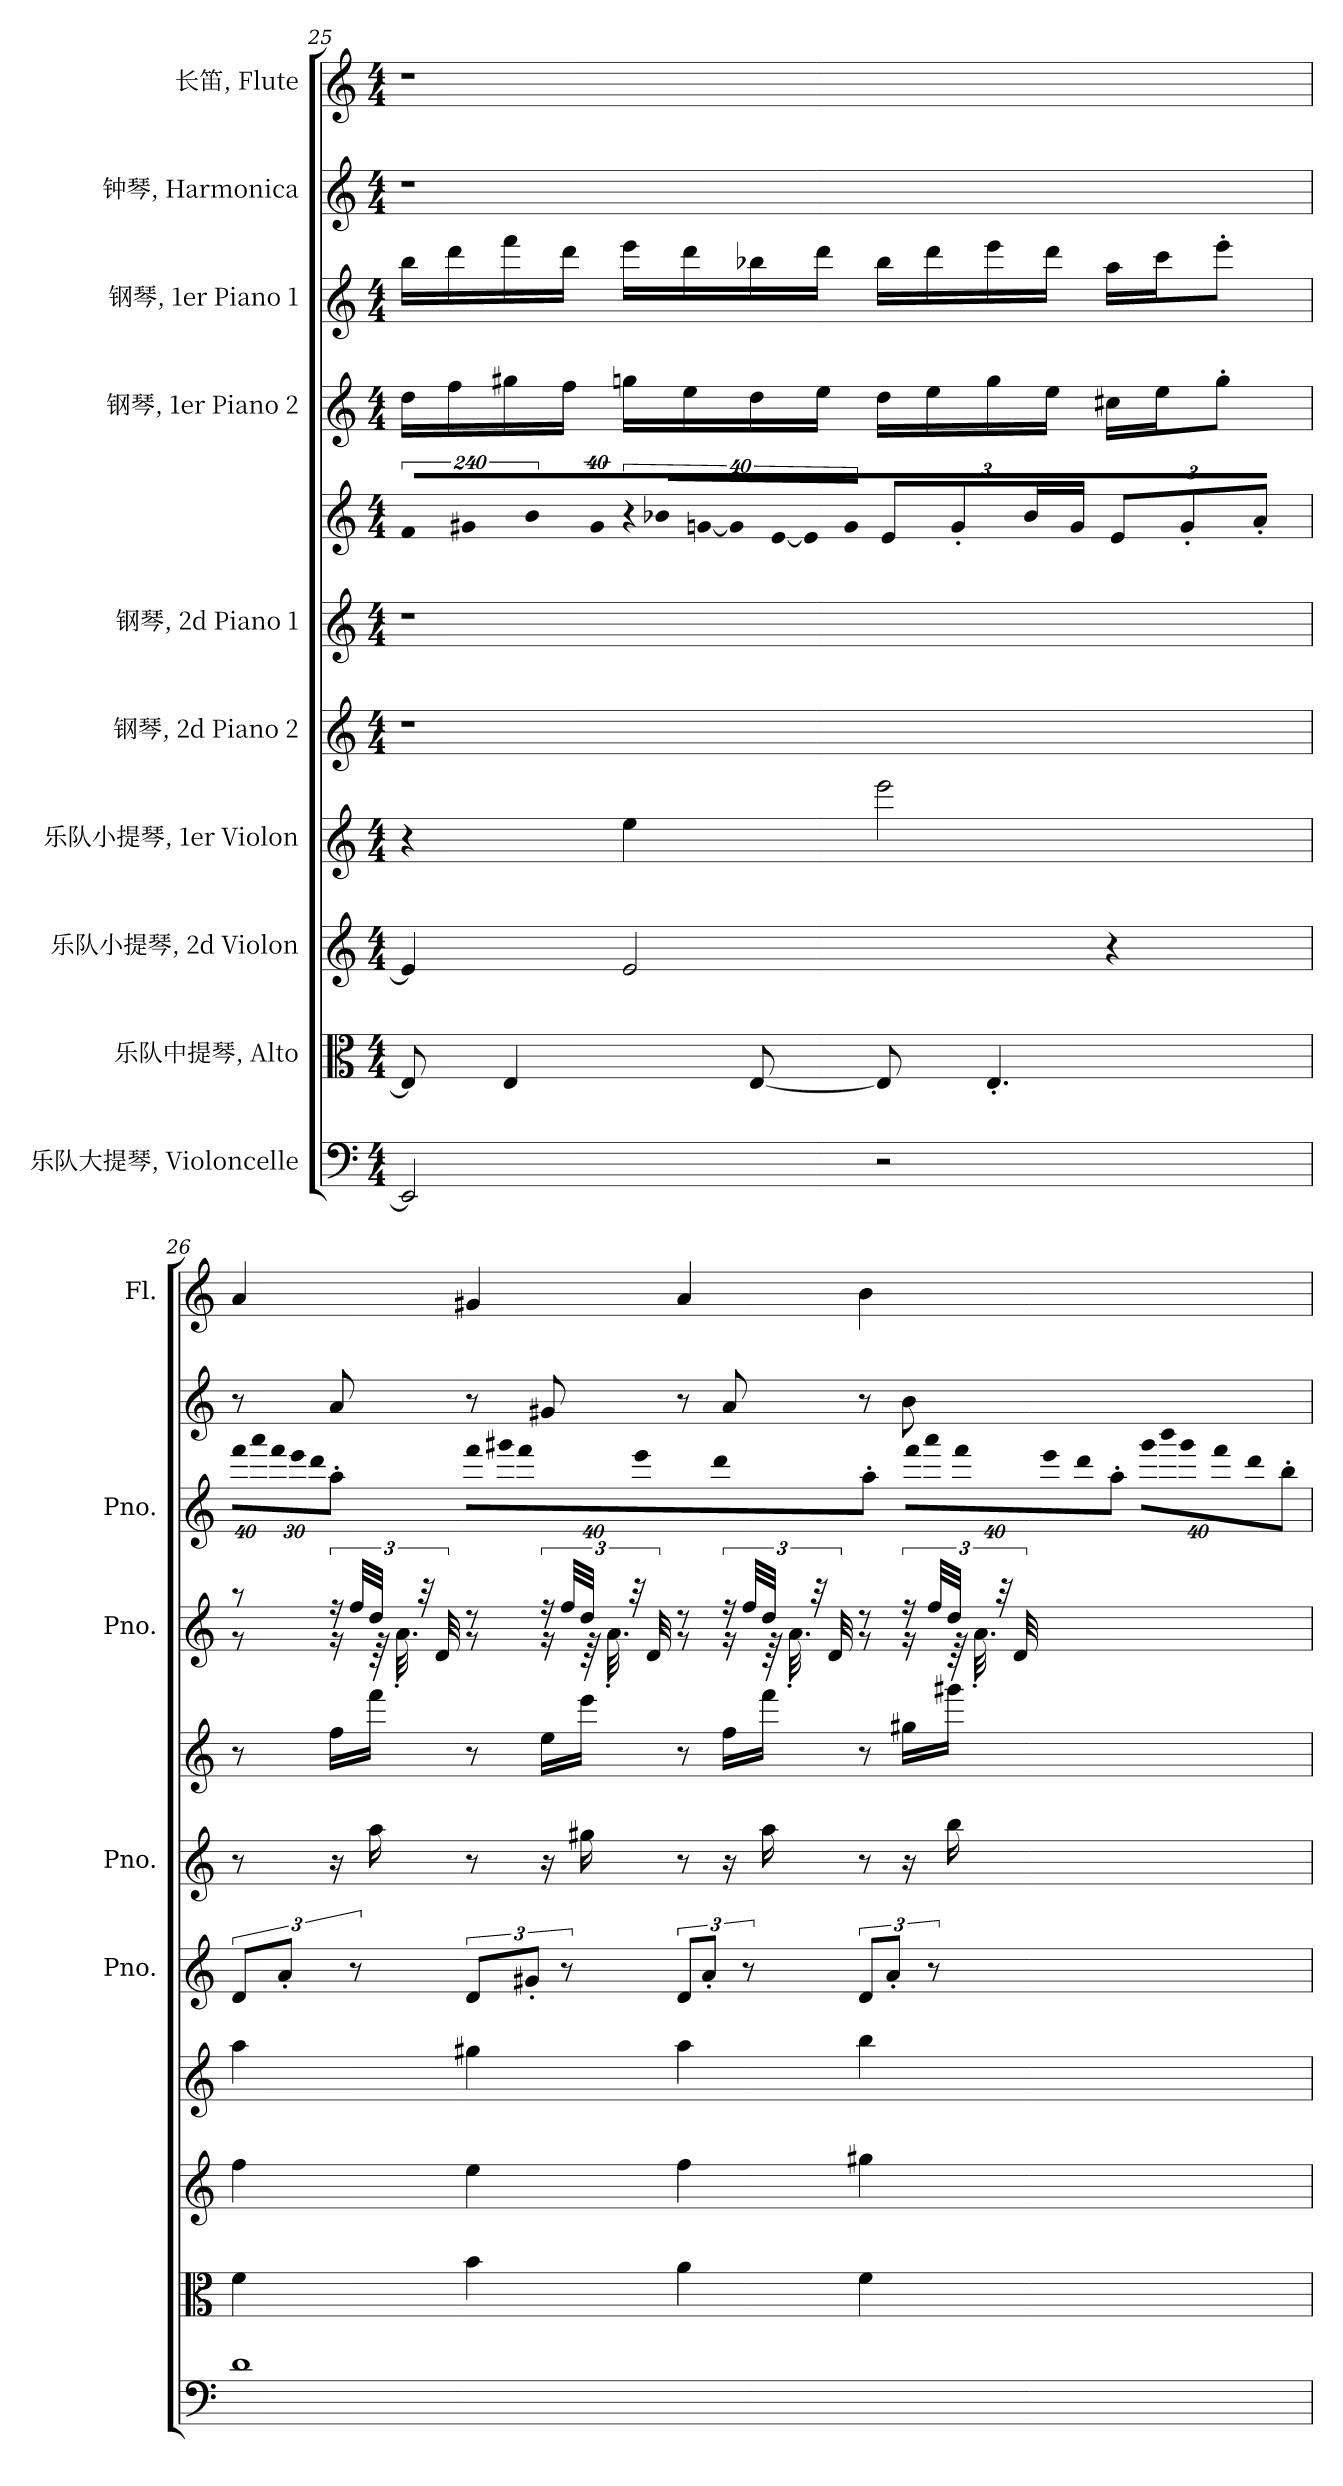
**kern	**kern	**kern	**kern	**kern	**kern	**kern	**kern	**kern	**kern	**kern
*part10	*part9	*part8	*part7	*part6	*part5	*part5	*part4	*part3	*part2	*part1
*staff11	*staff10	*staff9	*staff8	*staff7	*staff6	*staff5	*staff4	*staff3	*staff2	*staff1
*I"乐队大提琴, Violoncelle	*I"乐队中提琴, Alto	*I"乐队小提琴, 2d Violon	*I"乐队小提琴, 1er Violon	*I"钢琴, 2d Piano 2	*I"钢琴, 2d Piano 1	*	*I"钢琴, 1er Piano 2	*I"钢琴, 1er Piano 1	*I"钟琴, Harmonica	*I"长笛, Flute
*	*	*	*	*I'Pno.	*I'Pno.	*	*I'Pno.	*I'Pno.	*	*I'Fl.
!!LO:PB:g=z
*clefF4	*clefC3	*clefG2	*clefG2	*clefG2	*clefG2	*clefG2	*clefG2	*clefG2	*clefG2	*clefG2
*	*	*	*	*	*	*	*	*	*ITrd-14c-24	*
*k[]	*k[]	*k[]	*k[]	*k[]	*k[]	*k[]	*k[]	*k[]	*k[]	*k[]
*M4/4	*M4/4	*M4/4	*M4/4	*M4/4	*M4/4	*M4/4	*M4/4	*M4/4	*M4/4	*M4/4
*MM67	*MM67	*MM67	*MM67	*MM67	*MM67	*MM67	*MM67	*MM67	*MM67	*MM67
=25	=25	=25	=25	=25	=25	=25	=25	=25	=25	=25
!	!	!	!	!	!	!LO:N:vis=16	!	!	!	!
2EE/]	8E/]	4e/]	4r	1r	1r	1920%137f/LL	16dd\LL	16bb\LL	1r	1r
.	.	.	.	.	.	.	16ff\	16ddd\	.	.
!	!	!	!	!	!	!LO:N:vis=16	!	!	!	!
.	.	.	.	.	.	1920%137g#X/	.	.	.	.
.	4E/	.	.	.	.	.	16gg#X\	16fff\	.	.
!	!	!	!	!	!	!LO:N:vis=16	!	!	!	!
.	.	.	.	.	.	1920%137b/	.	.	.	.
.	.	.	.	.	.	.	16ff\JJ	16ddd\JJ	.	.
!	!	!	!	!	!	!LO:N:vis=32	!	!	!	!
.	.	.	.	.	.	640%23g#/JJk	.	.	.	.
!	!	!	!	!	!	!LO:N:vis=32	!	!	!	!
.	.	2e/	4ee\	.	.	640%23r	16ggn\LL	16eee\LL	.	.
!	!	!	!	!	!	!LO:N:vis=32	!	!	!	!
.	.	.	.	.	.	640%23b-X/LLL	.	.	.	.
.	.	.	.	.	.	.	16ee\	16ddd\	.	.
!	!	!	!	!	!	!LO:N:vis=32	!	!	!	!
.	.	.	.	.	.	[640%23gn/	.	.	.	.
!	!	!	!	!	!	!LO:N:vis=32	!	!	!	!
.	.	.	.	.	.	640%23g/]	.	.	.	.
.	[8E/	.	.	.	.	.	16dd\	16bb-X\	.	.
!	!	!	!	!	!	!LO:N:vis=32	!	!	!	!
.	.	.	.	.	.	[640%23e/	.	.	.	.
!	!	!	!	!	!	!LO:N:vis=32	!	!	!	!
.	.	.	.	.	.	640%23e/]	.	.	.	.
.	.	.	.	.	.	.	16ee\JJ	16ddd\JJ	.	.
!	!	!	!	!	!	!LO:N:vis=32	!	!	!	!
.	.	.	.	.	.	640%23g/JJJ	.	.	.	.
2r	8E/]	.	2eee\	.	.	.	16dd\LL	16bb-\LL	.	.
*	*	*	*	*	*	*Xbrackettup	*	*	*	*
.	.	.	.	.	.	12e/L	.	.	.	.
.	.	.	.	.	.	.	16ee\	16ddd\	.	.
.	.	.	.	.	.	12g'/	.	.	.	.
.	4.E'/	.	.	.	.	.	16gg\	16eee\	.	.
.	.	.	.	.	.	24b-/L	.	.	.	.
.	.	.	.	.	.	.	16ee\JJ	16ddd\JJ	.	.
.	.	.	.	.	.	24g/JJ	.	.	.	.
.	.	4r	.	.	.	.	16cc#X\LL	16aa\LL	.	.
.	.	.	.	.	.	12e/L	.	.	.	.
.	.	.	.	.	.	.	16ee\J	16ccc\J	.	.
.	.	.	.	.	.	12g'/	.	.	.	.
.	.	.	.	.	.	.	8gg'\J	8eee'\J	.	.
.	.	.	.	.	.	12a'/J	.	.	.	.
640ryy	640ryy	640ryy	640ryy	640ryy	640ryy	.	640ryy	640ryy	640ryy	640ryy
!!LO:PB:g=z
=26	=26	=26	=26	=26	=26	=26	=26	=26	=26	=26
*	*	*	*	*	*	*	*^	*	*	*
*	*	*	*	*	*	*	*	*	*Xbrackettup	*	*
*	*	*	*	*	*	*	*v	*v	*	*	*
*	*	*	*	*	*	*	*	*	*	*MM70
*	*	*	*	*	*	*	*^	*	*	*
!	!	!	!	!	!	!	!	!	!LO:N:vis=32	!	!
1d	4f\	4ff\	4aa\	12d/L	8r	8r	8r	8r	640%23fff\LLL	8r	4a/
!	!	!	!	!	!	!	!	!	!LO:N:vis=32	!	!
.	.	.	.	.	.	.	.	.	640%23aaa\	.	.
!	!	!	!	!	!	!	!	!	!LO:N:vis=256%9	!	!
.	.	.	.	.	.	.	.	.	960%17fff\L	.	.
.	.	.	.	12a'/J	.	.	.	.	.	.	.
!	!	!	!	!	!	!	!	!	!LO:N:vis=256%9	!	!
.	.	.	.	.	.	.	.	.	960%17eee\	.	.
!	!	!	!	!	!	!	!	!	!LO:N:vis=256%9	!	!
.	.	.	.	.	.	.	.	.	960%17ddd\JJJ	.	.
.	.	.	.	.	16r	16ff\LL	24r	16r	8aa'\J	8aaa/	.
.	.	.	.	12r	.	.	48ff/LLL	.	.	.	.
.	.	.	.	.	16aa\	16fff\JJ	48dd/JJJ	64r	.	.	.
.	.	.	.	.	.	.	.	32.a'\	.	.	.
.	.	.	.	.	.	.	48r	.	.	.	.
.	.	.	.	.	.	.	48d/	.	.	.	.
!	!	!	!	!	!	!	!	!	!LO:N:vis=32	!	!
.	4b\	4ee\	4gg#X\	12d/L	8r	8r	8r	8r	640%23fff\LLL	8r	4g#X/
!	!	!	!	!	!	!	!	!	!LO:N:vis=32	!	!
.	.	.	.	.	.	.	.	.	640%23ggg#X\	.	.
!	!	!	!	!	!	!	!	!	!LO:N:vis=256%9	!	!
.	.	.	.	.	.	.	.	.	960%17fff\L	.	.
.	.	.	.	12g#X'/J	.	.	.	.	.	.	.
!	!	!	!	!	!	!	!	!	!LO:N:vis=256%9	!	!
.	.	.	.	.	.	.	.	.	960%17eee\	.	.
!	!	!	!	!	!	!	!	!	!LO:N:vis=256%9	!	!
.	.	.	.	.	.	.	.	.	960%17ddd\JJJ	.	.
.	.	.	.	.	16r	16ee\LL	24r	16r	8aa'\J	8ggg#X/	.
.	.	.	.	12r	.	.	48ff/LLL	.	.	.	.
.	.	.	.	.	16gg#X\	16eee\JJ	48dd/JJJ	64r	.	.	.
.	.	.	.	.	.	.	.	32.a'\	.	.	.
.	.	.	.	.	.	.	48r	.	.	.	.
.	.	.	.	.	.	.	48d/	.	.	.	.
!	!	!	!	!	!	!	!	!	!LO:N:vis=32	!	!
.	4a\	4ff\	4aa\	12d/L	8r	8r	8r	8r	640%23fff\LLL	8r	4a/
!	!	!	!	!	!	!	!	!	!LO:N:vis=32	!	!
.	.	.	.	.	.	.	.	.	640%23aaa\	.	.
!	!	!	!	!	!	!	!	!	!LO:N:vis=256%9	!	!
.	.	.	.	.	.	.	.	.	960%17fff\L	.	.
.	.	.	.	12a'/J	.	.	.	.	.	.	.
!	!	!	!	!	!	!	!	!	!LO:N:vis=256%9	!	!
.	.	.	.	.	.	.	.	.	960%17eee\	.	.
!	!	!	!	!	!	!	!	!	!LO:N:vis=256%9	!	!
.	.	.	.	.	.	.	.	.	960%17ddd\JJJ	.	.
.	.	.	.	.	16r	16ff\LL	24r	16r	8aa'\J	8aaa/	.
.	.	.	.	12r	.	.	48ff/LLL	.	.	.	.
.	.	.	.	.	16aa\	16fff\JJ	48dd/JJJ	64r	.	.	.
.	.	.	.	.	.	.	.	32.a'\	.	.	.
.	.	.	.	.	.	.	48r	.	.	.	.
.	.	.	.	.	.	.	48d/	.	.	.	.
!	!	!	!	!	!	!	!	!	!LO:N:vis=32	!	!
.	4f\	4gg#X\	4bb\	12d/L	8r	8r	8r	8r	640%23ggg#\LLL	8r	4b\
!	!	!	!	!	!	!	!	!	!LO:N:vis=32	!	!
.	.	.	.	.	.	.	.	.	640%23bbb\	.	.
!	!	!	!	!	!	!	!	!	!LO:N:vis=256%9	!	!
.	.	.	.	.	.	.	.	.	960%17ggg#\L	.	.
.	.	.	.	12a'/J	.	.	.	.	.	.	.
!	!	!	!	!	!	!	!	!	!LO:N:vis=256%9	!	!
.	.	.	.	.	.	.	.	.	960%17fff\	.	.
!	!	!	!	!	!	!	!	!	!LO:N:vis=256%9	!	!
.	.	.	.	.	.	.	.	.	960%17ddd\JJJ	.	.
.	.	.	.	.	16r	16gg#X\LL	24r	16r	8bb'\J	8bbb\	.
.	.	.	.	12r	.	.	48ff/LLL	.	.	.	.
.	.	.	.	.	16bb\	16ggg#X\JJ	48dd/JJJ	64r	.	.	.
.	.	.	.	.	.	.	.	32.a'\	.	.	.
.	.	.	.	.	.	.	48r	.	.	.	.
.	.	.	.	.	.	.	48d/	.	.	.	.
*	*	*	*	*	*	*	*v	*v	*	*	*
=	=	=	=	=	=	=	=	=	=	=
*-	*-	*-	*-	*-	*-	*-	*-	*-	*-	*-
